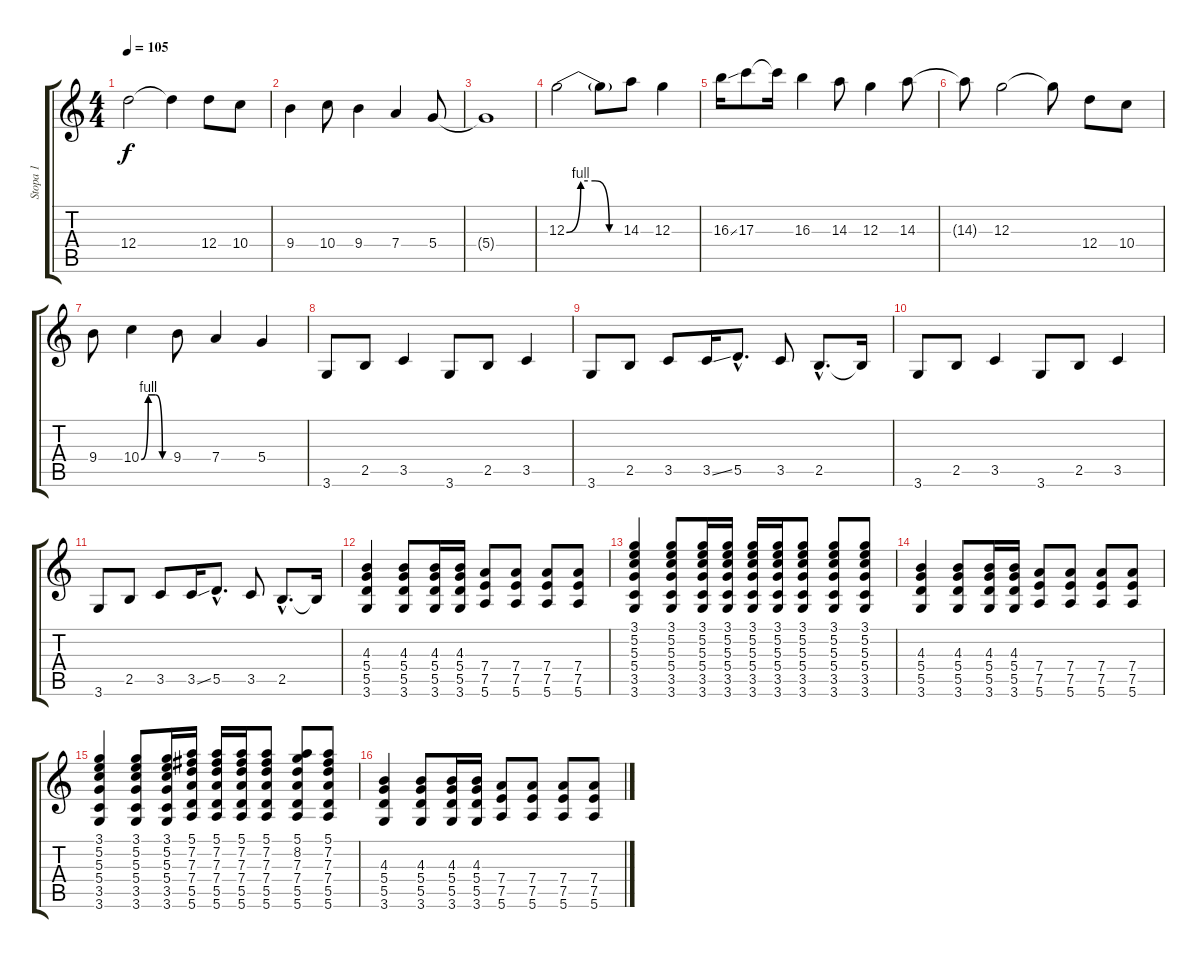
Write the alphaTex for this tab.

\track ("Stopa 1" "Stopa 1") {instrument electricguitarclean}
\staff {score tabs}
\tuning (E4 B3 G3 D3 A2 E2) {hide}
\ts (4 4)
\tempo 105
\clef g2
\ks c
12.4.2{dy f} 12.4{t}.4 12.4.8 10.4.8 |
9.4.4 10.4.8 9.4.4 7.4.4 5.4.8 |
5.4{t}.1 |
12.3{be (custom 0 0 15 4 30 4 45 0 60 0)}.2 12.3{t}.8 14.3.8 12.3.4 |
16.3{ss}.16 17.3.8 17.3{t}.16 16.3.4 14.3.8 12.3.4 14.3.8 |
14.3{t}.8 12.3.2 12.3{t}.8 12.4.8 10.4.8 |
9.4.8 10.4{be (custom 0 0 15 4 30 4 45 0 60 0)}.4 9.4.8 7.4.4 5.4.4 |
3.6.8{volume 14} 2.5.8 3.5.4 3.6.8 2.5.8 3.5.4 |
3.6.8 2.5.8 3.5.8 3.5{ss}.16 5.5{hac}.8{d} 3.5.8 2.5{hac}.8{d} 2.5{t}.16 |
3.6.8 2.5.8 3.5.4 3.6.8 2.5.8 3.5.4 |
3.6.8 2.5.8 3.5.8 3.5{ss}.16 5.5{hac}.8{d} 3.5.8 2.5{hac}.8{d} 2.5{t}.16 |
(4.3 5.4 5.5 3.6).4 (4.3 5.4 5.5 3.6).8 (4.3 5.4 5.5 3.6).16 (4.3 5.4 5.5 3.6).16 (7.4 7.5 5.6).8 (7.4 7.5 5.6).8 (7.4 7.5 5.6).8 (7.4 7.5 5.6).8 |
(3.1 5.2 5.3 5.4 3.5 3.6).4 (3.1 5.2 5.3 5.4 3.5 3.6).8 (3.1 5.2 5.3 5.4 3.5 3.6).16 (3.1 5.2 5.3 5.4 3.5 3.6).16 (3.1 5.2 5.3 5.4 3.5 3.6).16 (3.1 5.2 5.3 5.4 3.5 3.6).16 (3.1 5.2 5.3 5.4 3.5 3.6).8 (3.1 5.2 5.3 5.4 3.5 3.6).8 (3.1 5.2 5.3 5.4 3.5 3.6).8 |
(4.3 5.4 5.5 3.6).4 (4.3 5.4 5.5 3.6).8 (4.3 5.4 5.5 3.6).16 (4.3 5.4 5.5 3.6).16 (7.4 7.5 5.6).8 (7.4 7.5 5.6).8 (7.4 7.5 5.6).8 (7.4 7.5 5.6).8 |
(3.1 5.2 5.3 5.4 3.5 3.6).4 (3.1 5.2 5.3 5.4 3.5 3.6).8 (3.1 5.2 5.3 5.4 3.5 3.6).16 (5.1 7.2 7.3 7.4 5.5 5.6).16 (5.1 7.2 7.3 7.4 5.5 5.6).16 (5.1 7.2 7.3 7.4 5.5 5.6).16 (5.1 7.2 7.3 7.4 5.5 5.6).8 (5.1 8.2 7.3 7.4 5.5 5.6).8 (5.1 7.2 7.3 7.4 5.5 5.6).8 |
(4.3 5.4 5.5 3.6).4 (4.3 5.4 5.5 3.6).8 (4.3 5.4 5.5 3.6).16 (4.3 5.4 5.5 3.6).16 (7.4 7.5 5.6).8 (7.4 7.5 5.6).8 (7.4 7.5 5.6).8 (7.4 7.5 5.6).8
